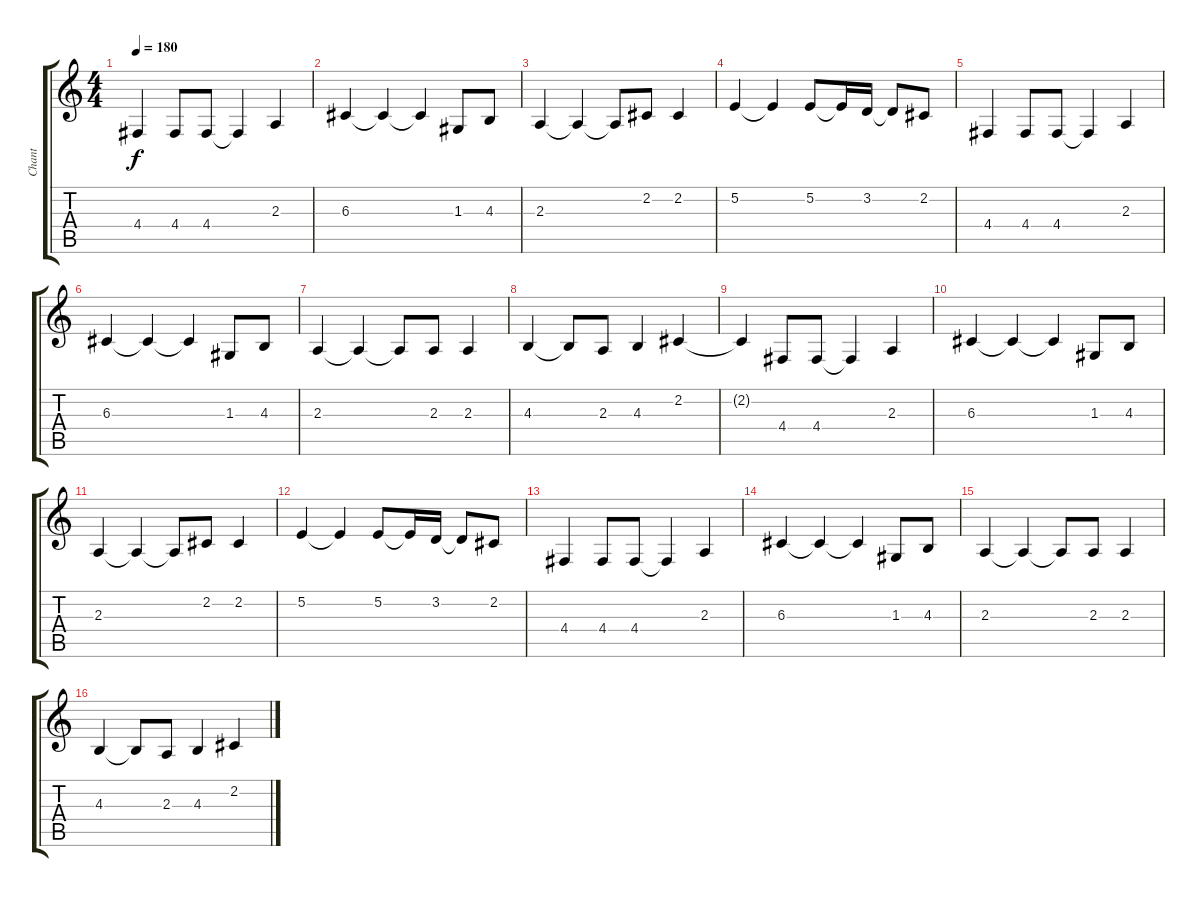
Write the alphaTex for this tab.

\track ("Chant " "Chant ") {instrument violin}
\staff {score tabs}
\tuning (E4 B3 G3 D3 A2 E2) {hide}
\ts (4 4)
\tempo 180
\clef g2
\ks c
4.4.4{dy f} 4.4.8 4.4.8 4.4{t}.4 2.3.4 |
6.3.4 6.3{t}.4 6.3{t}.4 1.3.8 4.3.8 |
2.3.4 2.3{t}.4 2.3{t}.8 2.2.8 2.2.4 |
5.2.4 5.2{t}.4 5.2.8 5.2{t}.16 3.2.16 3.2{t}.8 2.2.8 |
4.4.4 4.4.8 4.4.8 4.4{t}.4 2.3.4 |
6.3.4 6.3{t}.4 6.3{t}.4 1.3.8 4.3.8 |
2.3.4 2.3{t}.4 2.3{t}.8 2.3.8 2.3.4 |
4.3.4 4.3{t}.8 2.3.8 4.3.4 2.2.4 |
2.2{t}.4 4.4.8 4.4.8 4.4{t}.4 2.3.4 |
6.3.4 6.3{t}.4 6.3{t}.4 1.3.8 4.3.8 |
2.3.4 2.3{t}.4 2.3{t}.8 2.2.8 2.2.4 |
5.2.4 5.2{t}.4 5.2.8 5.2{t}.16 3.2.16 3.2{t}.8 2.2.8 |
4.4.4 4.4.8 4.4.8 4.4{t}.4 2.3.4 |
6.3.4 6.3{t}.4 6.3{t}.4 1.3.8 4.3.8 |
2.3.4 2.3{t}.4 2.3{t}.8 2.3.8 2.3.4 |
4.3.4 4.3{t}.8 2.3.8 4.3.4 2.2.4
